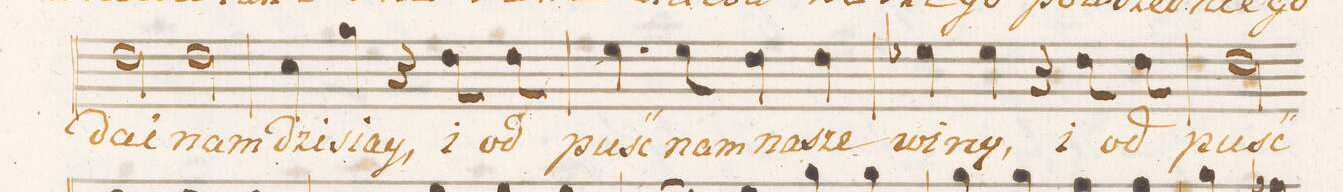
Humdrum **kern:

**kern	**text
*I"Alto	*
*clefC3	*
*k[b-e-a-d-]	*
*met(C.)	*
*M4/4	*
2e-\	dai
2e-\	nam
=28	=28
4d-\	dzi-
4a-\	-siay,
4r	.
8e-\	i
8e-\	od-
=29	=29
4.f\	-puść
8f\	nam
4e-\	na-
4e-\	-sze
=30	=30
4f-X\	wi-
4f-\	-ny,
4r	.
8e-\	i
8e-\	od-
=31	=31
2e-\	-puść
*-	*-
